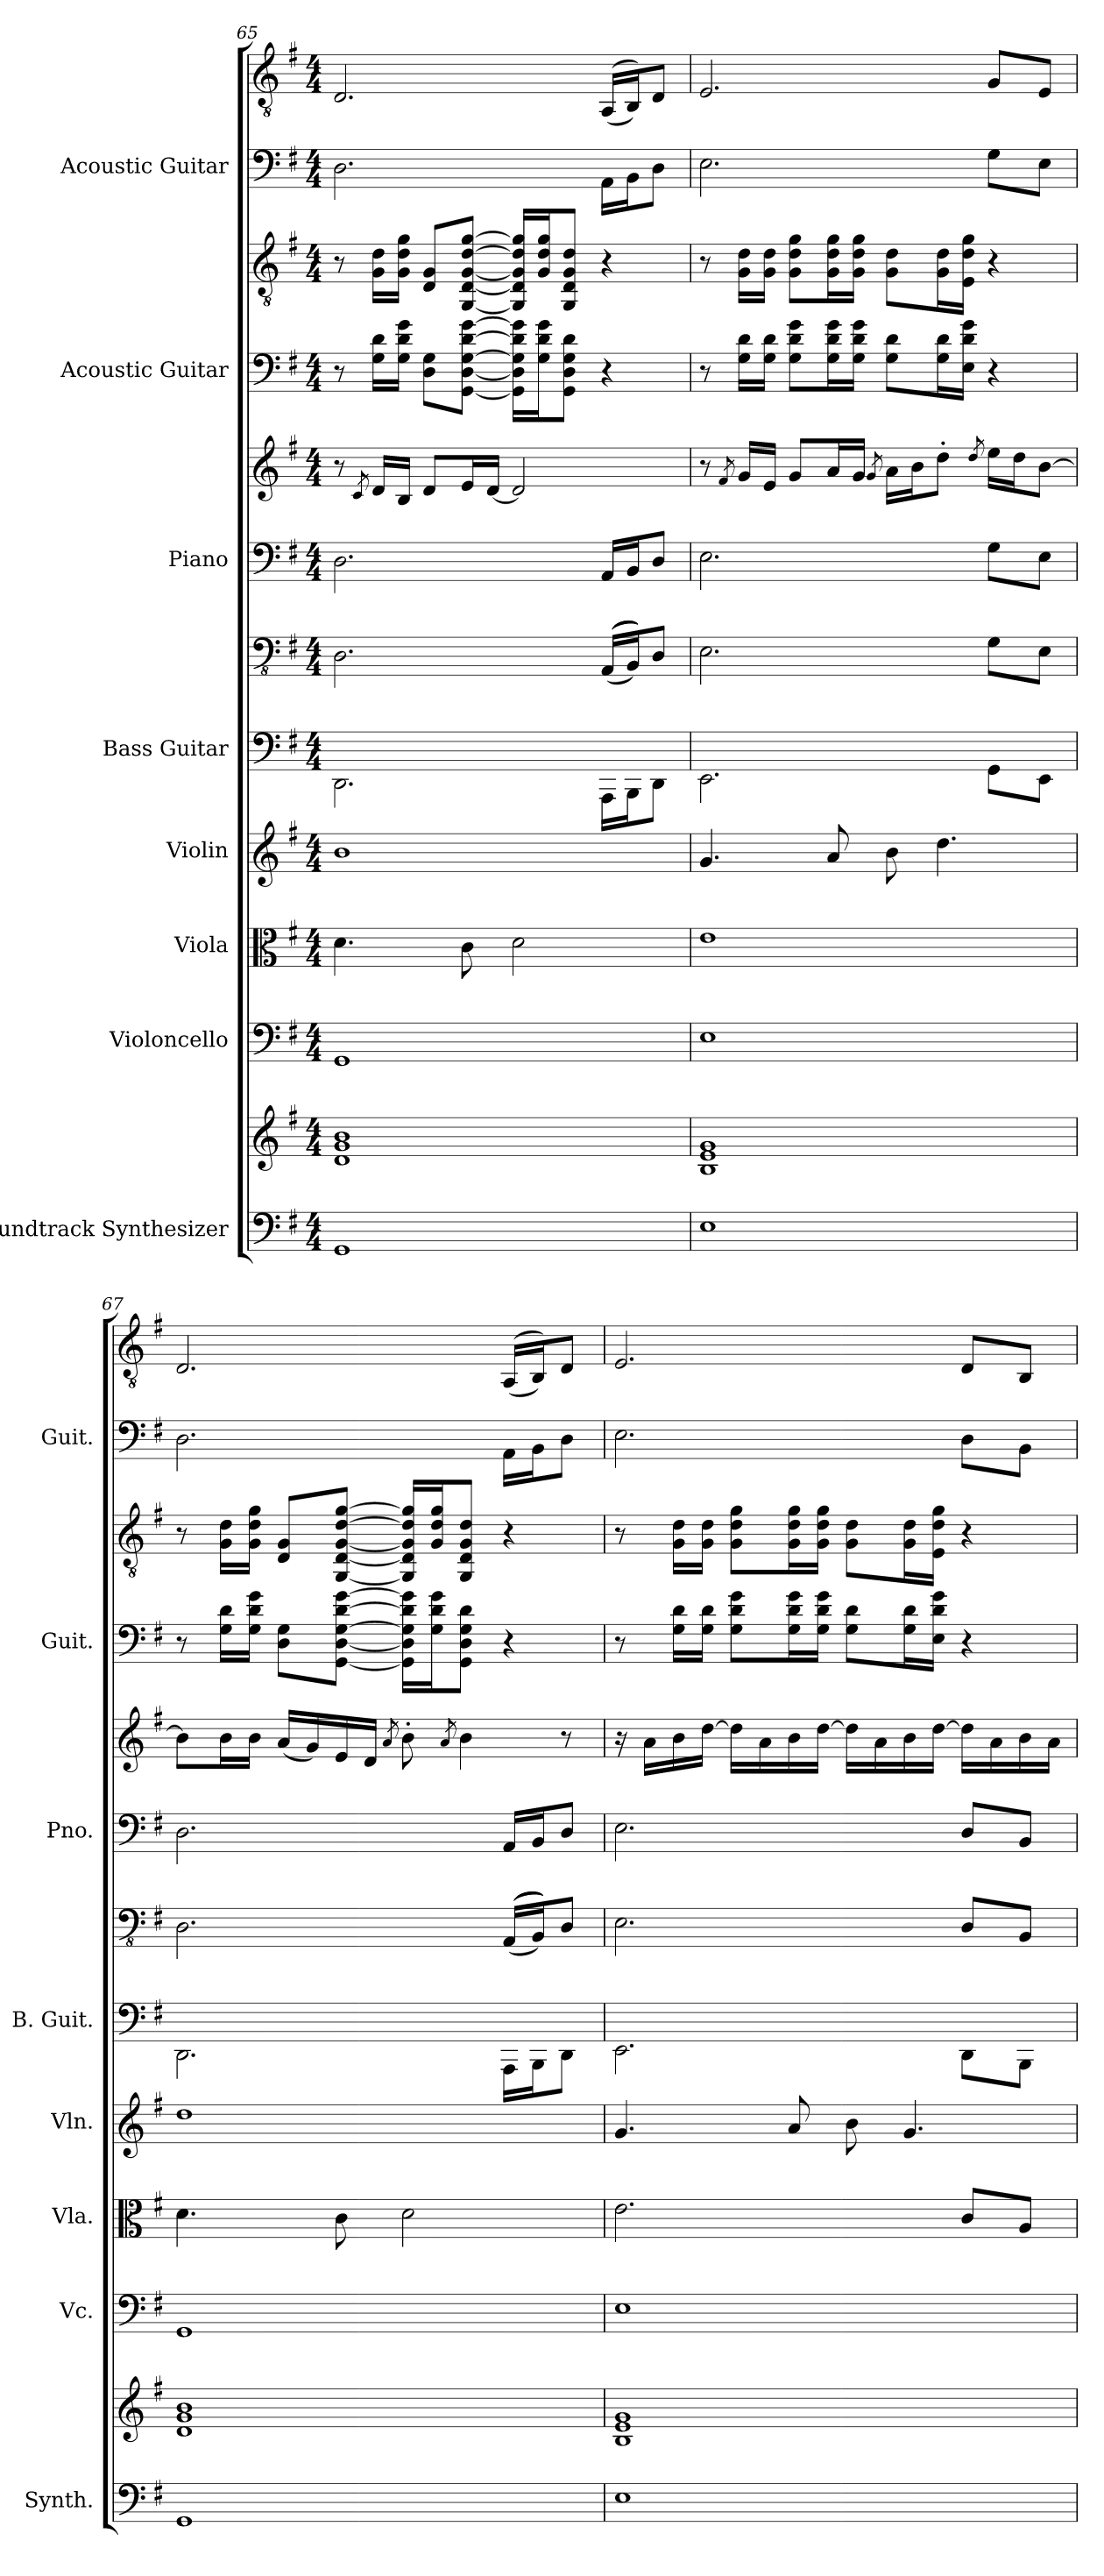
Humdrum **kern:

**kern	**kern	**kern	**kern	**kern	**kern	**kern	**kern	**kern	**kern	**kern	**kern	**kern
*part8	*part8	*part7	*part6	*part5	*part4	*part4	*part3	*part3	*part2	*part2	*part1	*part1
*staff13	*staff12	*staff11	*staff10	*staff9	*staff8	*staff7	*staff6	*staff5	*staff4	*staff3	*staff2	*staff1
*I"Soundtrack Synthesizer	*	*I"Violoncello	*I"Viola	*I"Violin	*I"Bass Guitar	*	*I"Piano	*	*I"Acoustic Guitar	*	*I"Acoustic Guitar	*
*I'Synth.	*	*I'Vc.	*I'Vla.	*I'Vln.	*I'B. Guit.	*	*I'Pno.	*	*I'Guit.	*	*I'Guit.	*
!!LO:PB:g=z
*clefF4	*clefG2	*clefF4	*clefC3	*clefG2	*	*clefFv4	*clefF4	*clefG2	*	*clefGv2	*	*clefGv2
*k[f#]	*k[f#]	*k[f#]	*k[f#]	*k[f#]	*k[f#]	*k[f#]	*k[f#]	*k[f#]	*k[f#]	*k[f#]	*k[f#]	*k[f#]
*M4/4	*M4/4	*M4/4	*M4/4	*M4/4	*M4/4	*M4/4	*M4/4	*M4/4	*M4/4	*M4/4	*M4/4	*M4/4
=65	=65	=65	=65	=65	=65	=65	=65	=65	=65	=65	=65	=65
1GG	1d 1g 1b	1GG	4.d\	1b	2.DD\	2.DD\	2.D\	8r	8r	8r	2.D\	2.D/
.	.	.	.	.	.	.	.	8qc/	.	.	.	.
.	.	.	.	.	.	.	.	16d/LL	16G\ 16d\LL	16G\ 16d\LL	.	.
.	.	.	.	.	.	.	.	16B/JJ	16G\ 16d\ 16g\JJ	16G\ 16d\ 16g\JJ	.	.
.	.	.	.	.	.	.	.	8d/L	8D\ 8G\L	8D/ 8G/L	.	.
.	.	.	8c\	.	.	.	.	16e/L	[8GG\ [8D\ [8G\ [8d\ [8g\J	[8GG/ [8D/ [8G/ [8d/ [8g/J	.	.
.	.	.	.	.	.	.	.	[16d/JJ	.	.	.	.
.	.	.	2d\	.	.	.	.	2d/]	16GG\] 16D\] 16G\] 16d\] 16g\]LL	16GG/] 16D/] 16G/] 16d/] 16g/]LL	.	.
.	.	.	.	.	.	.	.	.	16G\ 16d\ 16g\J	16G/ 16d/ 16g/J	.	.
.	.	.	.	.	.	.	.	.	8GG\ 8D\ 8G\ 8d\J	8GG/ 8D/ 8G/ 8d/J	.	.
.	.	.	.	.	16AAA\LL	((((16AAA/LL	16AA/LL	.	4r	4r	16AA\LL	((16AA/LL
.	.	.	.	.	16BBB\J	16BBB/J))))	16BB/J	.	.	.	16BB\J	16BB/J))
.	.	.	.	.	8DD\J	8DD/J	8D/J	.	.	.	8D\J	8D/J
=66	=66	=66	=66	=66	=66	=66	=66	=66	=66	=66	=66	=66
1E	1B 1e 1g	1E	1e	4.g/	2.EE\	2.EE\	2.E\	8r	8r	8r	2.E\	2.E/
.	.	.	.	.	.	.	.	8qf#/	.	.	.	.
.	.	.	.	.	.	.	.	16g/LL	16G\ 16d\LL	16G\ 16d\LL	.	.
.	.	.	.	.	.	.	.	16e/JJ	16G\ 16d\JJ	16G\ 16d\JJ	.	.
.	.	.	.	.	.	.	.	8g/L	8G\ 8d\ 8g\L	8G\ 8d\ 8g\L	.	.
.	.	.	.	8a/	.	.	.	16a/L	16G\ 16d\ 16g\L	16G\ 16d\ 16g\L	.	.
.	.	.	.	.	.	.	.	16g/JJ	16G\ 16d\ 16g\JJ	16G\ 16d\ 16g\JJ	.	.
.	.	.	.	.	.	.	.	8qg/	.	.	.	.
.	.	.	.	8b\	.	.	.	16a\LL	8G\ 8d\L	8G\ 8d\L	.	.
.	.	.	.	.	.	.	.	16b\J	.	.	.	.
.	.	.	.	4.dd\	.	.	.	8dd'\J	16G\ 16d\L	16G\ 16d\L	.	.
.	.	.	.	.	.	.	.	.	16E\ 16d\ 16g\JJ	16E\ 16d\ 16g\JJ	.	.
.	.	.	.	.	.	.	.	8qdd/	.	.	.	.
.	.	.	.	.	8GG\L	8GG\L	8G\L	16ee\LL	4r	4r	8G\L	8G/L
.	.	.	.	.	.	.	.	16dd\J	.	.	.	.
.	.	.	.	.	8EE\J	8EE\J	8E\J	[8b\J	.	.	8E\J	8E/J
!!LO:PB:g=z
=67	=67	=67	=67	=67	=67	=67	=67	=67	=67	=67	=67	=67
1GG	1d 1g 1b	1GG	4.d\	1dd	2.DD\	2.DD\	2.D\	8b\L]	8r	8r	2.D\	2.D/
.	.	.	.	.	.	.	.	16b\L	16G\ 16d\LL	16G\ 16d\LL	.	.
.	.	.	.	.	.	.	.	16b\JJ	16G\ 16d\ 16g\JJ	16G\ 16d\ 16g\JJ	.	.
.	.	.	.	.	.	.	.	(16a/LL	8D\ 8G\L	8D/ 8G/L	.	.
.	.	.	.	.	.	.	.	16g/)	.	.	.	.
.	.	.	8c\	.	.	.	.	16e/	[8GG\ [8D\ [8G\ [8d\ [8g\J	[8GG/ [8D/ [8G/ [8d/ [8g/J	.	.
.	.	.	.	.	.	.	.	16d/JJ	.	.	.	.
.	.	.	.	.	.	.	.	8qa/	.	.	.	.
.	.	.	2d\	.	.	.	.	8b'\	16GG\] 16D\] 16G\] 16d\] 16g\]LL	16GG/] 16D/] 16G/] 16d/] 16g/]LL	.	.
.	.	.	.	.	.	.	.	.	16G\ 16d\ 16g\J	16G/ 16d/ 16g/J	.	.
.	.	.	.	.	.	.	.	8qa/	.	.	.	.
.	.	.	.	.	.	.	.	4b\	8GG\ 8D\ 8G\ 8d\J	8GG/ 8D/ 8G/ 8d/J	.	.
.	.	.	.	.	16AAA\LL	((((16AAA/LL	16AA/LL	.	4r	4r	16AA\LL	((16AA/LL
.	.	.	.	.	16BBB\J	16BBB/J))))	16BB/J	.	.	.	16BB\J	16BB/J))
.	.	.	.	.	8DD\J	8DD/J	8D/J	8r	.	.	8D\J	8D/J
=68	=68	=68	=68	=68	=68	=68	=68	=68	=68	=68	=68	=68
1E	1B 1e 1g	1E	2.e\	4.g/	2.EE\	2.EE\	2.E\	16r	8r	8r	2.E\	2.E/
.	.	.	.	.	.	.	.	16a\LL	.	.	.	.
.	.	.	.	.	.	.	.	16b\	16G\ 16d\LL	16G\ 16d\LL	.	.
.	.	.	.	.	.	.	.	[16dd\JJ	16G\ 16d\JJ	16G\ 16d\JJ	.	.
.	.	.	.	.	.	.	.	16dd\LL]	8G\ 8d\ 8g\L	8G\ 8d\ 8g\L	.	.
.	.	.	.	.	.	.	.	16a\	.	.	.	.
.	.	.	.	8a/	.	.	.	16b\	16G\ 16d\ 16g\L	16G\ 16d\ 16g\L	.	.
.	.	.	.	.	.	.	.	[16dd\JJ	16G\ 16d\ 16g\JJ	16G\ 16d\ 16g\JJ	.	.
.	.	.	.	8b\	.	.	.	16dd\LL]	8G\ 8d\L	8G\ 8d\L	.	.
.	.	.	.	.	.	.	.	16a\	.	.	.	.
.	.	.	.	4.g/	.	.	.	16b\	16G\ 16d\L	16G\ 16d\L	.	.
.	.	.	.	.	.	.	.	[16dd\JJ	16E\ 16d\ 16g\JJ	16E\ 16d\ 16g\JJ	.	.
.	.	.	8c/L	.	8DD\L	8DD/L	8D/L	16dd\LL]	4r	4r	8D\L	8D/L
.	.	.	.	.	.	.	.	16a\	.	.	.	.
.	.	.	8A/J	.	8BBB\J	8BBB/J	8BB/J	16b\	.	.	8BB\J	8BB/J
.	.	.	.	.	.	.	.	16a\JJ	.	.	.	.
=	=	=	=	=	=	=	=	=	=	=	=	=
*-	*-	*-	*-	*-	*-	*-	*-	*-	*-	*-	*-	*-
